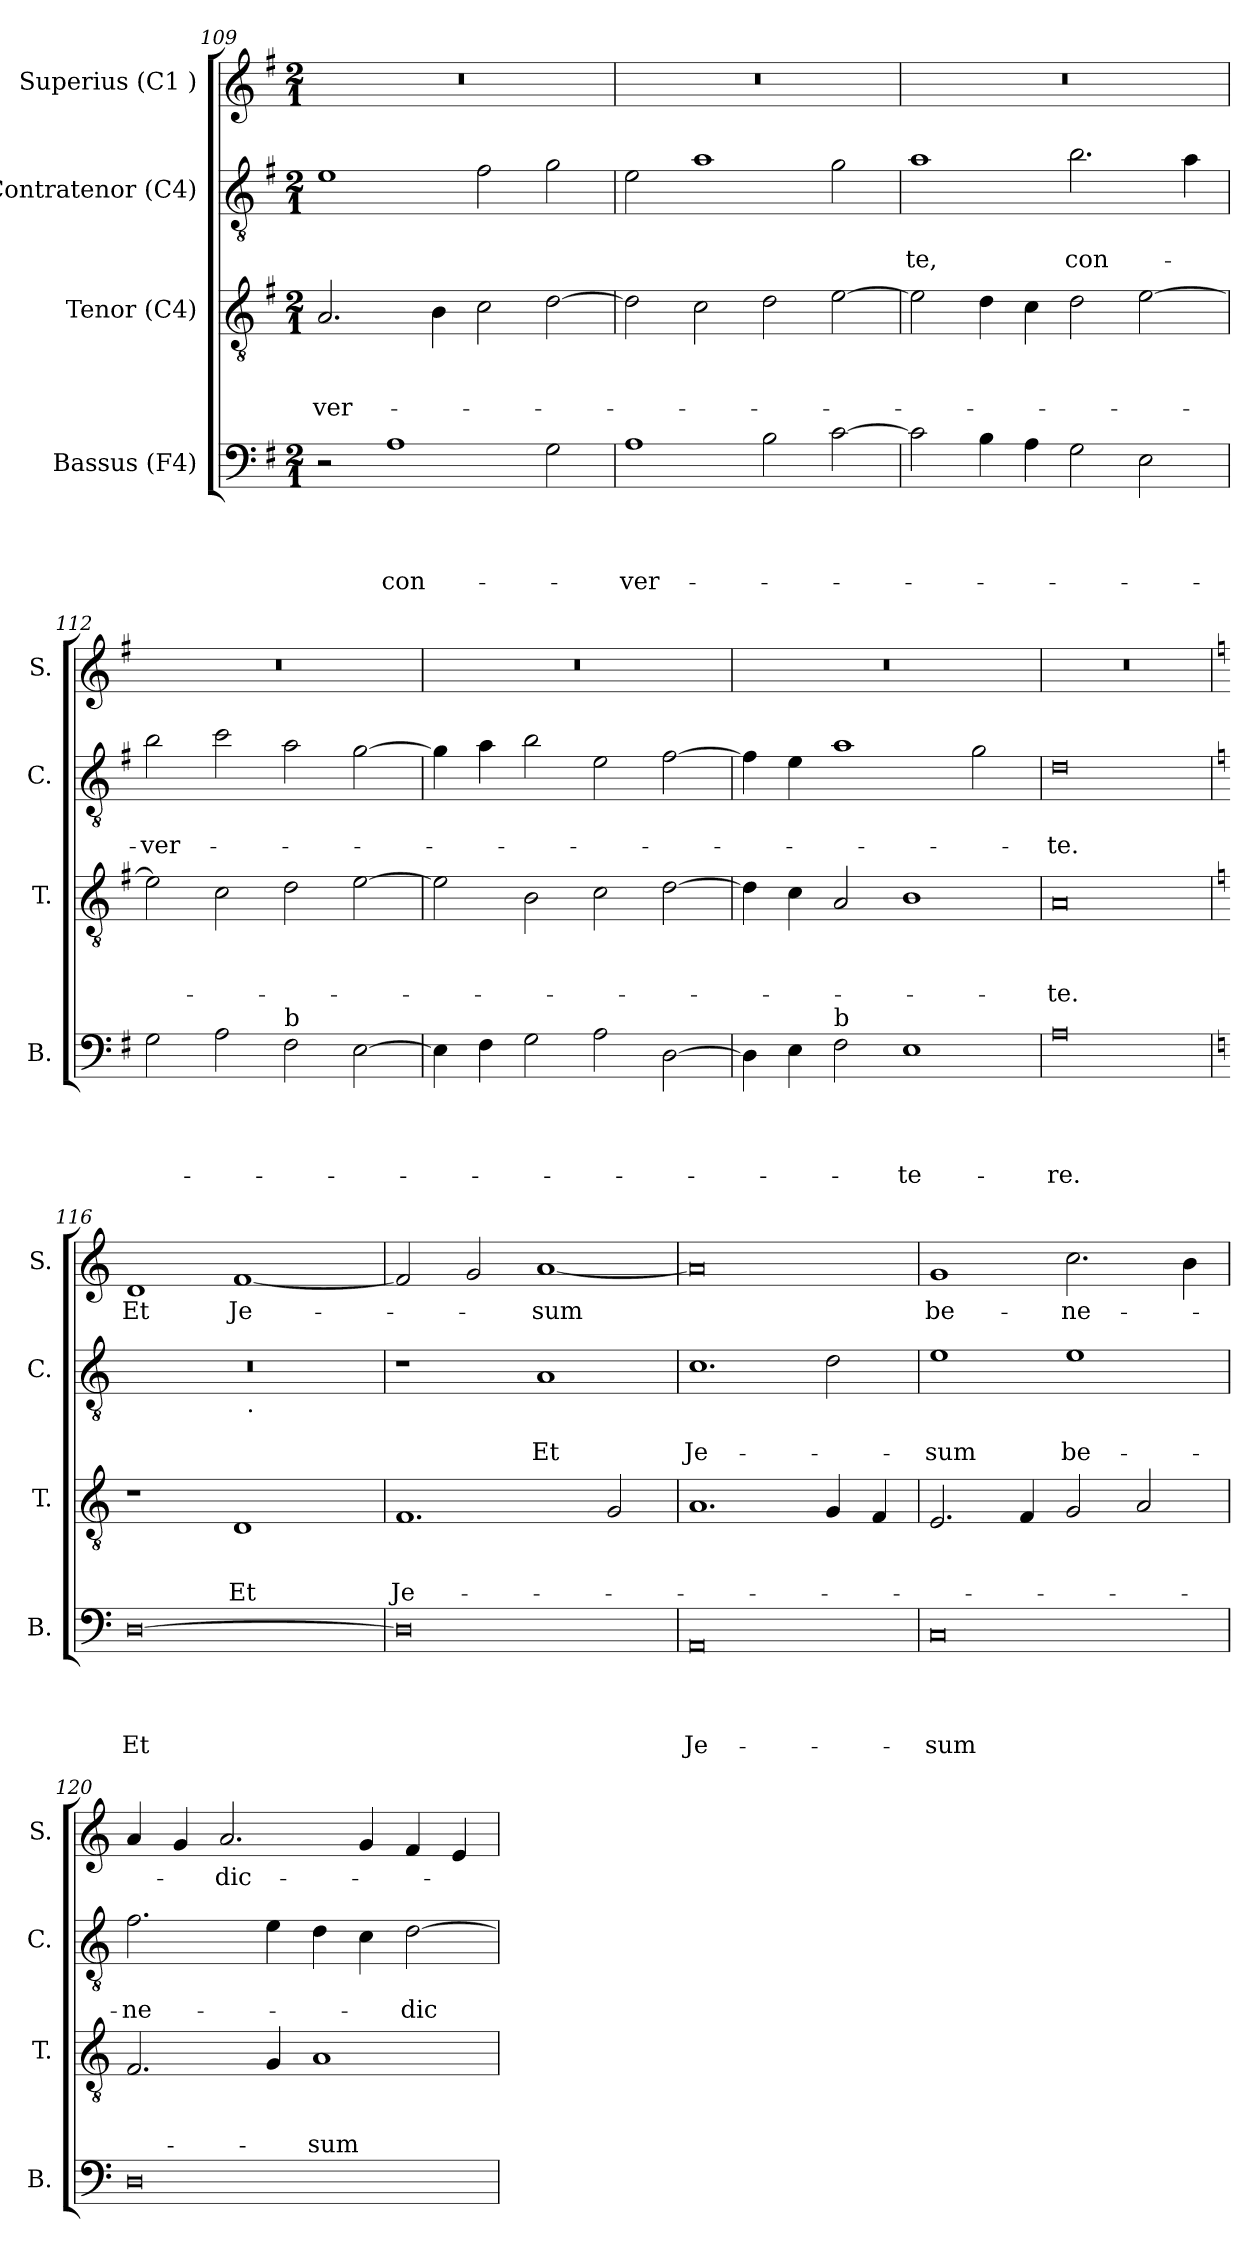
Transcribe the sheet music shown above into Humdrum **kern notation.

**kern	**text	**text	**text	**text	**kern	**text	**text	**text	**kern	**text	**text	**kern	**text
*part4	*part4	*part4	*part4	*part4	*part3	*part3	*part3	*part3	*part2	*part2	*part2	*part1	*part1
*staff4	*staff4	*staff4	*staff4	*staff4	*staff3	*staff3	*staff3	*staff3	*staff2	*staff2	*staff2	*staff1	*staff1
*I"Bassus (F4)	*	*	*	*	*I"Tenor (C4)	*	*	*	*I"Contratenor (C4)	*	*	*I"Superius (C1 )	*
*I'B.	*	*	*	*	*I'T.	*	*	*	*I'C.	*	*	*I'S.	*
!!LO:LB:g=z
*clefF4	*	*	*	*	*clefGv2	*	*	*	*clefGv2	*	*	*clefG2	*
*k[f#]	*	*	*	*	*k[f#]	*	*	*	*k[f#]	*	*	*k[f#]	*
*G:	*	*	*	*	*G:	*	*	*	*G:	*	*	*G:	*
*M2/1	*	*	*	*	*M2/1	*	*	*	*M2/1	*	*	*M2/1	*
=109	=109	=109	=109	=109	=109	=109	=109	=109	=109	=109	=109	=109	=109
!	!	!	!	!	!	!	!	!LO:LY:b	!	!	!	!	!
2r	.	.	.	.	2.A/	.	.	-ver-	1e	.	.	0r	.
!	!	!	!	!LO:LY:b	!	!	!	!	!	!	!	!	!
1A	.	.	.	con-	.	.	.	.	.	.	.	.	.
.	.	.	.	.	4B\	.	.	.	.	.	.	.	.
.	.	.	.	.	2c\	.	.	.	2f#\	.	.	.	.
2G\	.	.	.	.	[<2d\	.	.	.	2g\	.	.	.	.
=110	=110	=110	=110	=110	=110	=110	=110	=110	=110	=110	=110	=110	=110
!	!	!	!	!LO:LY:b	!	!	!	!	!	!	!	!	!
1A	.	.	.	-ver-	2d\]	.	.	.	2e\	.	.	0r	.
.	.	.	.	.	2c\	.	.	.	1a	.	.	.	.
2B\	.	.	.	.	2d\	.	.	.	.	.	.	.	.
[>2c\	.	.	.	.	[<2e\	.	.	.	2g\	.	.	.	.
=111	=111	=111	=111	=111	=111	=111	=111	=111	=111	=111	=111	=111	=111
!	!	!	!	!	!	!	!	!	!	!	!LO:LY:b	!	!
2c\]	.	.	.	.	2e\]	.	.	.	1a	.	-te,	0r	.
4B\	.	.	.	.	4d\	.	.	.	.	.	.	.	.
4A\	.	.	.	.	4c\	.	.	.	.	.	.	.	.
!	!	!	!	!	!	!	!	!	!	!	!LO:LY:b	!	!
2G\	.	.	.	.	2d\	.	.	.	2.b\	.	con-	.	.
2E\	.	.	.	.	[<2e\	.	.	.	.	.	.	.	.
.	.	.	.	.	.	.	.	.	4a\	.	.	.	.
!!LO:LB:g=z
=112	=112	=112	=112	=112	=112	=112	=112	=112	=112	=112	=112	=112	=112
!	!	!	!	!	!	!	!	!	!	!	!LO:LY:b	!	!
2G\	.	.	.	.	2e\]	.	.	.	2b\	.	-ver-	0r	.
2A\	.	.	.	.	2c\	.	.	.	2cc\	.	.	.	.
!LO:TX:a:t=b	!	!	!	!	!	!	!	!	!	!	!	!	!
2F#\	.	.	.	.	2d\	.	.	.	2a\	.	.	.	.
[<2E\	.	.	.	.	[<2e\	.	.	.	[>2g\	.	.	.	.
=113	=113	=113	=113	=113	=113	=113	=113	=113	=113	=113	=113	=113	=113
4E\]	.	.	.	.	2e\]	.	.	.	4g\]	.	.	0r	.
4F#\	.	.	.	.	.	.	.	.	4a\	.	.	.	.
2G\	.	.	.	.	2B\	.	.	.	2b\	.	.	.	.
2A\	.	.	.	.	2c\	.	.	.	2e\	.	.	.	.
[<2D\	.	.	.	.	[<2d\	.	.	.	[>2f#\	.	.	.	.
=114	=114	=114	=114	=114	=114	=114	=114	=114	=114	=114	=114	=114	=114
4D\]	.	.	.	.	4d\]	.	.	.	4f#\]	.	.	0r	.
4E\	.	.	.	.	4c\	.	.	.	4e\	.	.	.	.
!LO:TX:a:t=b	!	!	!	!	!	!	!	!	!	!	!	!	!
2F#\	.	.	.	.	2A/	.	.	.	1a	.	.	.	.
!	!	!	!	!LO:LY:b	!	!	!	!	!	!	!	!	!
1E	.	.	.	-te-	1B	.	.	.	.	.	.	.	.
.	.	.	.	.	.	.	.	.	2g\	.	.	.	.
=115	=115	=115	=115	=115	=115	=115	=115	=115	=115	=115	=115	=115	=115
!	!	!	!	!LO:LY:b	!	!	!	!LO:LY:b:rj	!	!	!LO:LY:b:rj	!	!
0A	.	.	.	-re.	0A	.	.	-te.	0d	.	-te.	0r	.
!!LO:LB:g=z
=116	=116	=116	=116	=116	=116	=116	=116	=116	=116	=116	=116	=116	=116
*k[]	*	*	*	*	*k[]	*	*	*	*k[]	*	*	*k[]	*
*C:	*	*	*	*	*C:	*	*	*	*C:	*	*	*C:	*
!	!	!	!	!LO:LY:b	!	!	!	!	!	!	!	!	!LO:LY:b
*	*	*	*	*	*	*	*	*	*^	*	*	*	*
[>0D	.	.	.	Et	1r	.	.	.	0r	1ryy	.	.	1d	Et
!	!	!	!	!	!	!	!	!LO:LY:b	!	!	!	!	!	!LO:LY:b
.	.	.	.	.	1D	.	.	Et	.	32ryy	.	.	[<1f	Je-
!	!	!	!	!	!	!	!	!	!	!LO:TX:b:t=.	!	!	!	!
.	.	.	.	.	.	.	.	.	.	2ryy	.	.	.	.
.	.	.	.	.	.	.	.	.	.	4...ryy	.	.	.	.
=117	=117	=117	=117	=117	=117	=117	=117	=117	=117	=117	=117	=117	=117	=117
!	!	!	!	!	!	!	!	!LO:LY:b	!	!	!	!	!	!
*	*	*	*	*	*	*	*	*	*v	*v	*	*	*	*
0D]	.	.	.	.	1.F	.	.	Je-	1r	.	.	2f/]	.
.	.	.	.	.	.	.	.	.	.	.	.	2g/	.
!	!	!	!	!	!	!	!	!	!	!	!LO:LY:b	!	!LO:LY:b
.	.	.	.	.	.	.	.	.	1A	.	Et	[<1a	-sum
.	.	.	.	.	2G/	.	.	.	.	.	.	.	.
=118	=118	=118	=118	=118	=118	=118	=118	=118	=118	=118	=118	=118	=118
!	!	!	!	!LO:LY:b:rj	!	!	!	!	!	!	!LO:LY:b	!	!
0AA	.	.	.	Je-	1.A	.	.	.	1.c	.	Je-	0a]	.
.	.	.	.	.	4G/	.	.	.	2d\	.	.	.	.
.	.	.	.	.	4F/	.	.	.	.	.	.	.	.
=119	=119	=119	=119	=119	=119	=119	=119	=119	=119	=119	=119	=119	=119
!	!	!	!	!LO:LY:b	!	!	!	!	!	!	!LO:LY:b	!	!LO:LY:b
0C	.	.	.	-sum	2.E/	.	.	.	1e	.	-sum	1g	be-
.	.	.	.	.	4F/	.	.	.	.	.	.	.	.
!	!	!	!	!	!	!	!	!	!	!	!LO:LY:b	!	!LO:LY:b
.	.	.	.	.	2G/	.	.	.	1e	.	be-	2.cc\	-ne-
.	.	.	.	.	2A/	.	.	.	.	.	.	.	.
.	.	.	.	.	.	.	.	.	.	.	.	4b\	.
=120	=120	=120	=120	=120	=120	=120	=120	=120	=120	=120	=120	=120	=120
!	!	!	!	!	!	!	!	!	!	!	!LO:LY:b	!	!
0D	.	.	.	.	2.F/	.	.	.	2.f\	.	-ne-	4a/	.
.	.	.	.	.	.	.	.	.	.	.	.	4g/	.
!	!	!	!	!	!	!	!	!	!	!	!	!	!LO:LY:b
.	.	.	.	.	.	.	.	.	.	.	.	2.a/	-dic-
.	.	.	.	.	4G/	.	.	.	4e\	.	.	.	.
!	!	!	!	!	!	!	!	!LO:LY:b	!	!	!	!	!
.	.	.	.	.	1A	.	.	-sum	4d\	.	.	.	.
.	.	.	.	.	.	.	.	.	4c\	.	.	4g/	.
!	!	!	!	!	!	!	!	!	!	!	!LO:LY:b	!	!
.	.	.	.	.	.	.	.	.	[>2d\	.	-dic-	4f/	.
.	.	.	.	.	.	.	.	.	.	.	.	4e/	.
=	=	=	=	=	=	=	=	=	=	=	=	=	=
*-	*-	*-	*-	*-	*-	*-	*-	*-	*-	*-	*-	*-	*-
